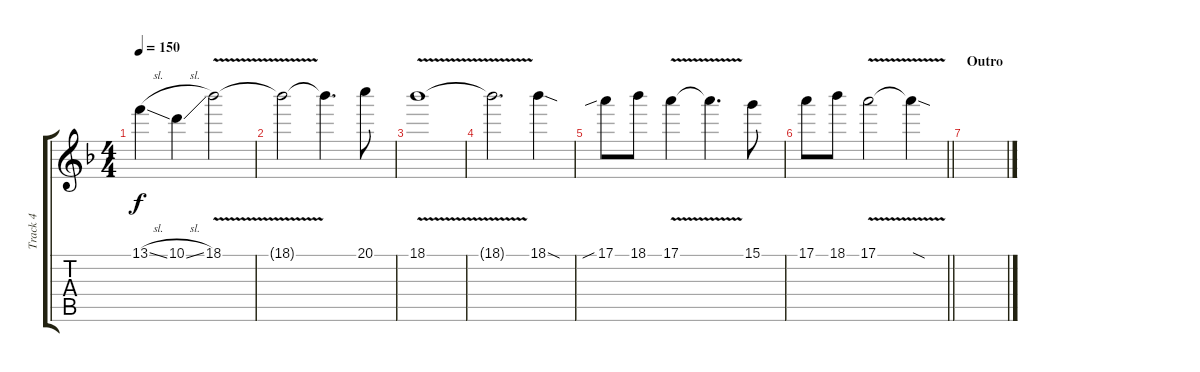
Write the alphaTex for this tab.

\track ("Track 4" "Track 4") {instrument distortionguitar}
\staff {score tabs}
\tuning (E4 B3 G3 D3 A2 D2) {hide}
\ts (4 4)
\tempo 150
\clef g2
\ks f
13.1{sl}.4{dy f} 10.1{sl}.4 18.1{v}.2 |
18.1{t}.2 18.1{t}.4{d} 20.1.8 |
18.1{v}.1 |
18.1{v t}.2{d} 18.1{sod}.4 |
17.1{sib}.8 18.1.8 17.1{v}.4 17.1{t}.4{d} 15.1.8 |
\barLineRight lightlight
17.1.8 18.1.8 17.1{v}.2 17.1{sod t}.4 |
\section ("" "Outro")
